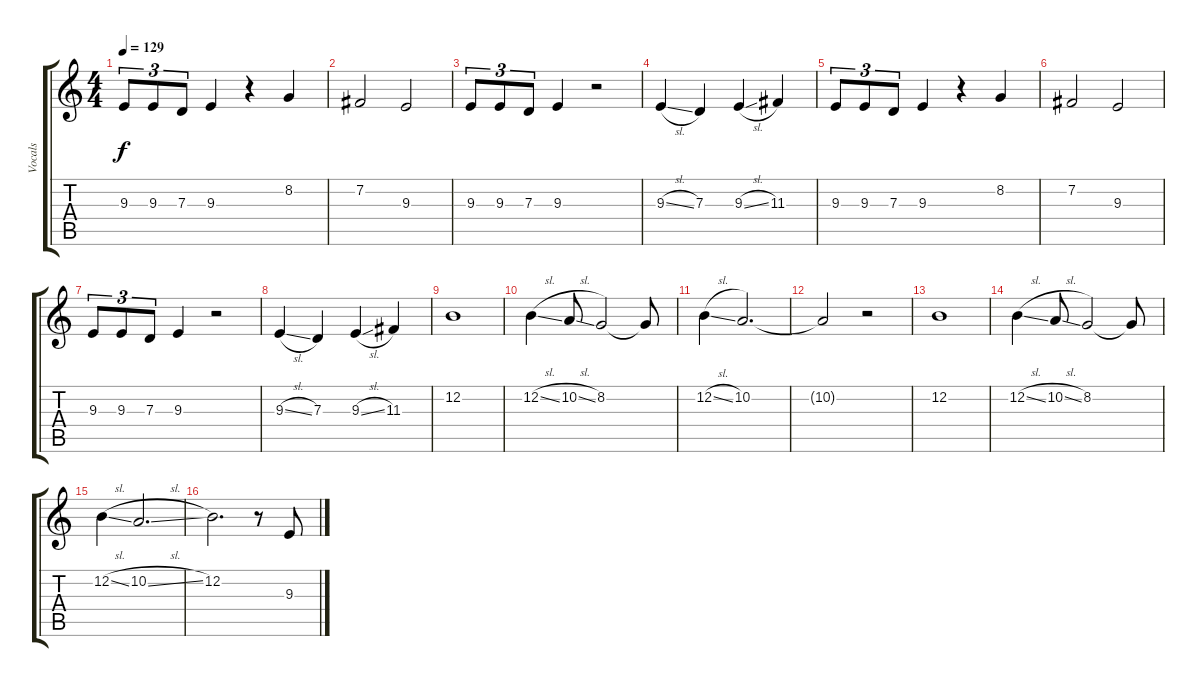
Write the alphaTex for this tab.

\track ("Vocals" "Vocals") {instrument flute}
\staff {score tabs}
\tuning (E4 B3 G3 D3 A2 E2) {hide}
\ts (4 4)
\tempo 129
\clef g2
\ks c
9.3.8{tu (3 2) dy f} 9.3.8{tu (3 2)} 7.3.8{tu (3 2)} 9.3.4 r.4 8.2.4 |
7.2.2 9.3.2 |
9.3.8{tu (3 2)} 9.3.8{tu (3 2)} 7.3.8{tu (3 2)} 9.3.4 r.2 |
9.3{sl}.4 7.3.4 9.3{sl}.4 11.3.4 |
9.3.8{tu (3 2)} 9.3.8{tu (3 2)} 7.3.8{tu (3 2)} 9.3.4 r.4 8.2.4 |
7.2.2 9.3.2 |
9.3.8{tu (3 2)} 9.3.8{tu (3 2)} 7.3.8{tu (3 2)} 9.3.4 r.2 |
9.3{sl}.4 7.3.4 9.3{sl}.4 11.3.4 |
12.2.1 |
12.2{sl}.4 10.2{sl}.8 8.2.2 8.2{t}.8 |
12.2{sl}.4 10.2.2{d} |
10.2{t}.2 r.2 |
12.2.1 |
12.2{sl}.4 10.2{sl}.8 8.2.2 8.2{t}.8 |
12.2{sl}.4 10.2{sl}.2{d} |
12.2.2{d} r.8 9.3.8
